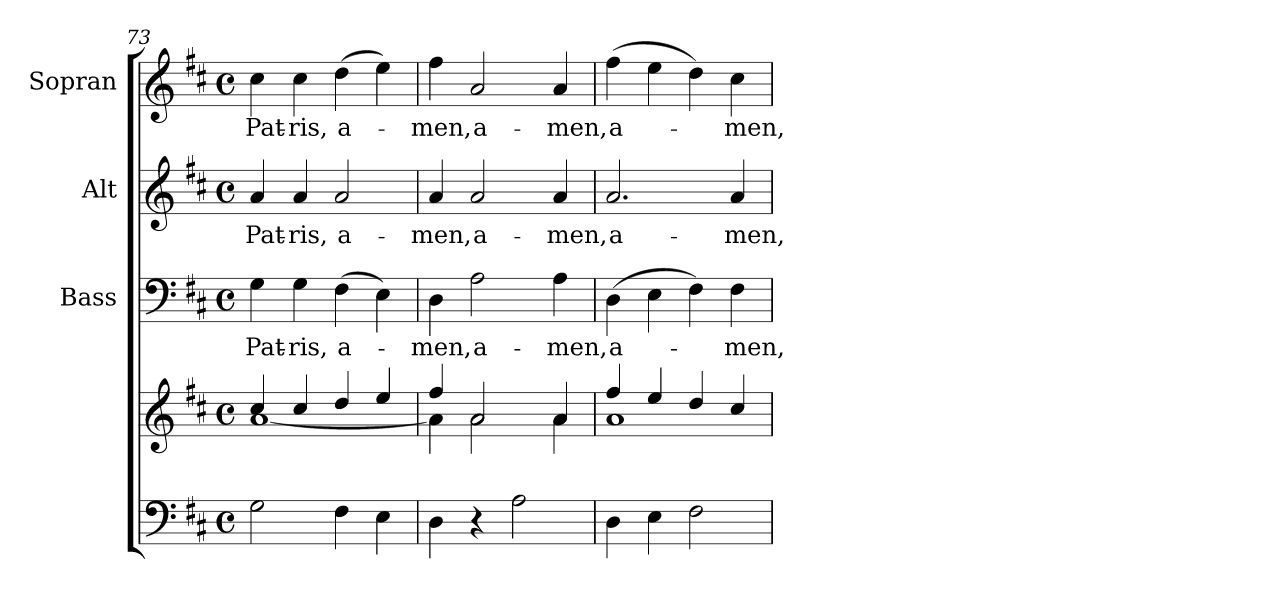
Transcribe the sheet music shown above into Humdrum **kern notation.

**kern	**kern	**kern	**text	**kern	**text	**kern	**text
*part4	*part4	*part3	*part3	*part2	*part2	*part1	*part1
*staff5	*staff4	*staff3	*staff3	*staff2	*staff2	*staff1	*staff1
*	*	*I"Bass	*	*I"Alt	*	*I"Sopran	*
*	*	*I'B.	*	*I'A.	*	*I'S.	*
*clefF4	*clefG2	*clefF4	*	*clefG2	*	*clefG2	*
*k[f#c#]	*k[f#c#]	*k[f#c#]	*	*k[f#c#]	*	*k[f#c#]	*
*D:	*D:	*D:	*	*D:	*	*D:	*
*M4/4	*M4/4	*M4/4	*	*M4/4	*	*M4/4	*
*met(c)	*met(c)	*met(c)	*	*met(c)	*	*met(c)	*
=73	=73	=73	=73	=73	=73	=73	=73
*	*^	*	*	*	*	*	*
!	!	!	!	!LO:LY:b	!	!LO:LY:b	!	!LO:LY:b
2G\	4cc#/	[<1a	4G\	Pat-	4a/	Pat-	4cc#\	Pat-
!	!	!	!	!LO:LY:b	!	!LO:LY:b	!	!LO:LY:b
.	4cc#/	.	4G\	-ris,	4a/	-ris,	4cc#\	-ris,
!	!	!	!	!LO:LY:b	!	!LO:LY:b	!	!LO:LY:b
4F#\	4dd/	.	(>4F#\	a-	2a/	a-	(>4dd\	a-
4E\	4ee/	.	4E\)	.	.	.	4ee\)	.
!!LO:LB:g=z
=74	=74	=74	=74	=74	=74	=74	=74	=74
!	!	!	!	!LO:LY:b	!	!LO:LY:b	!	!LO:LY:b
4D\	4ff#/	4a\]	4D\	-men,	4a/	-men,	4ff#\	-men,
!	!	!	!	!LO:LY:b	!	!LO:LY:b	!	!LO:LY:b
4r	2a/	2a\	2A\	a-	2a/	a-	2a/	a-
2A\	.	.	.	.	.	.	.	.
!	!	!	!	!LO:LY:b	!	!LO:LY:b	!	!LO:LY:b
.	4a/	4a\	4A\	-men,	4a/	-men,	4a/	-men,
=75	=75	=75	=75	=75	=75	=75	=75	=75
!	!	!	!	!LO:LY:b	!	!LO:LY:b	!	!LO:LY:b
4D\	4ff#/	1a	(>4D\	a-	2.a/	a-	(>4ff#\	a-
4E\	4ee/	.	4E\	.	.	.	4ee\	.
2F#\	4dd/	.	4F#\)	.	.	.	4dd\)	.
!	!	!	!	!LO:LY:b	!	!LO:LY:b	!	!LO:LY:b
.	4cc#/	.	4F#\	-men,	4a/	-men,	4cc#\	-men,
*	*v	*v	*	*	*	*	*	*
=	=	=	=	=	=	=	=
*-	*-	*-	*-	*-	*-	*-	*-
